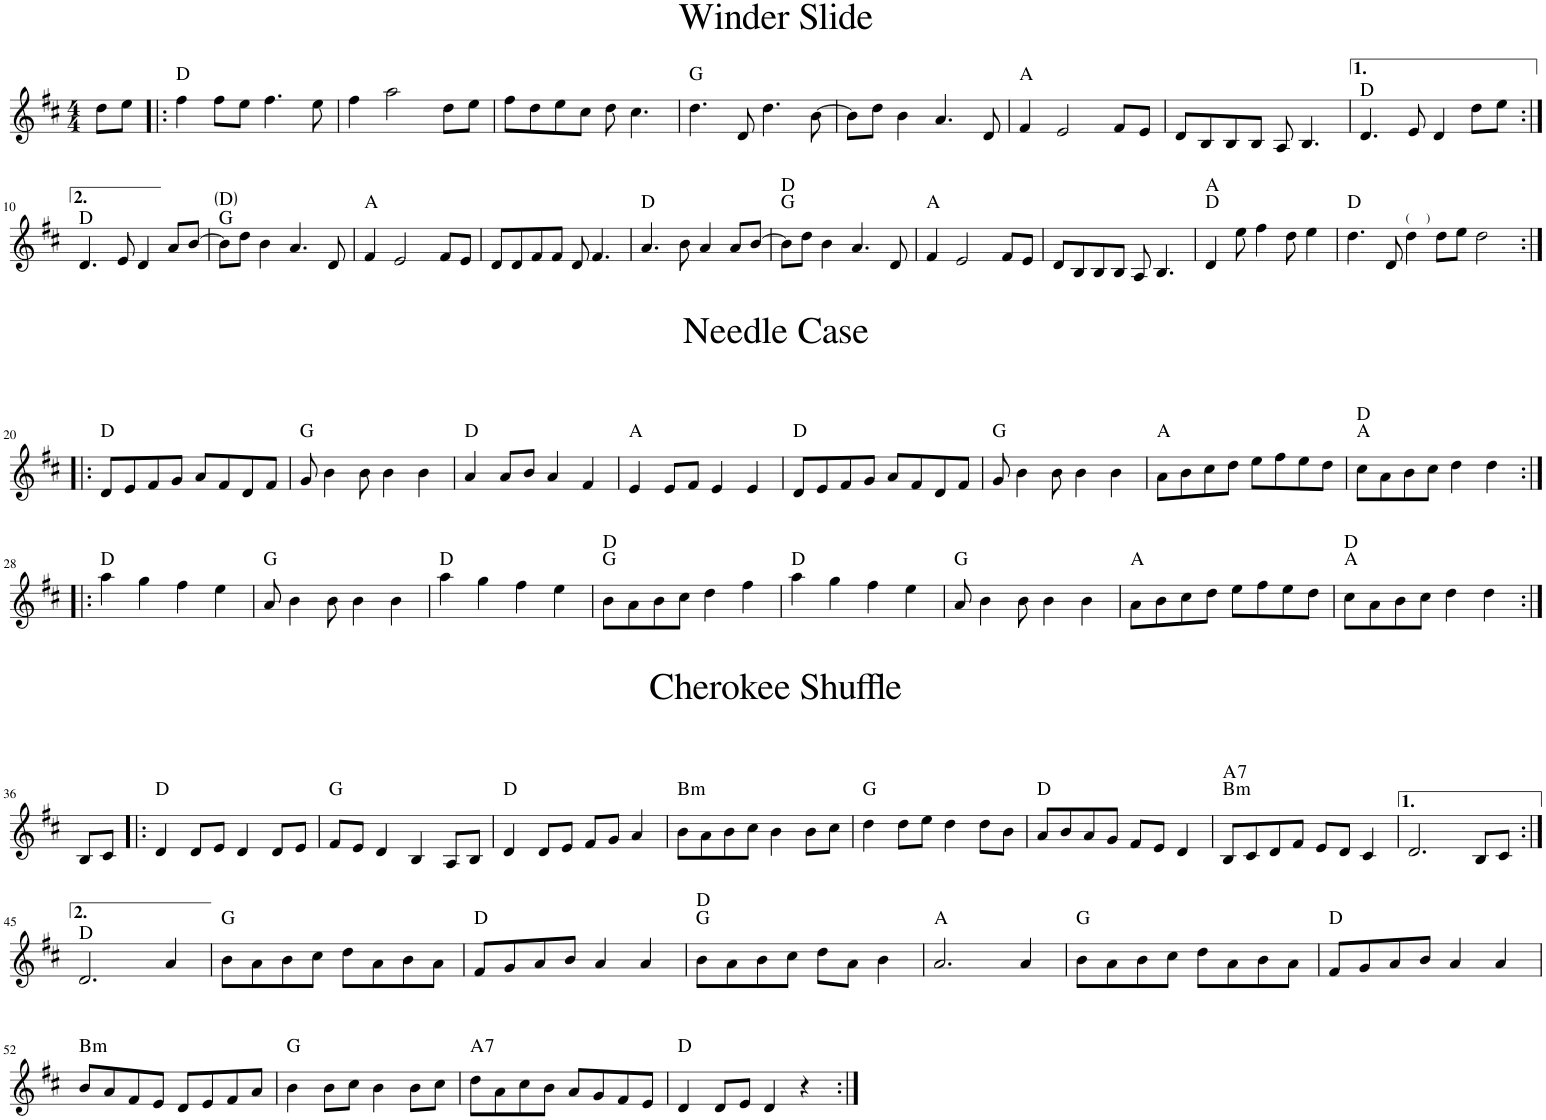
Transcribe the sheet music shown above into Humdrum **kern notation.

**kern	**harte
*part1	*part1
*staff1	*
*I"Grand Piano	*
*I'Pno	*
*clefG2	*
*k[f#c#]	*
*M4/4	*
=1	=1
8dd\L	.
8ee\J	.
=2!|:	=2!|:
4ff#\	D:maj
8ff#\L	.
8ee\J	.
4.ff#\	.
8ee\	.
=3	=3
4ff#\	.
2aa\	.
8dd\L	.
8ee\J	.
=4	=4
8ff#\L	.
8dd\	.
8ee\	.
8cc#\J	.
8dd\	.
4.cc#\	.
=5	=5
4.dd\	G:maj
8d/	.
4.dd\	.
[8b\	.
=6	=6
8b\L]	.
8dd\J	.
4b\	.
4.a/	.
8d/	.
=7	=7
4f#/	A:maj
2e/	.
8f#/L	.
8e/J	.
=8	=8
8d/L	.
8B/	.
8B/	.
8B/J	.
8A/	.
4.B/	.
=9	=9
4.d/	D:maj
8e/	.
4d/	.
8dd\L	.
8ee\J	.
!!LO:LB:g=z
=10:|!	=10:|!
4.d/	D:maj
8e/	.
4d/	.
8a/L	.
[8b/J	.
=11	=11
8b\L]	G:maj D:maj
8dd\J	.
4b\	.
4.a/	.
8d/	.
=12	=12
4f#/	A:maj
2e/	.
8f#/L	.
8e/J	.
=13	=13
8d/L	.
8d/	.
8f#/	.
8f#/J	.
8d/	.
4.f#/	.
=14	=14
4.a/	D:maj
8b\	.
4a/	.
8a/L	.
[8b/J	.
=15	=15
8b\L]	G:maj D:maj
8dd\J	.
4b\	.
4.a/	.
8d/	.
=16	=16
4f#/	A:maj
2e/	.
8f#/L	.
8e/J	.
=17	=17
8d/L	.
8B/	.
8B/	.
8B/J	.
8A/	.
4.B/	.
=18	=18
4d/	D:maj A:maj
8ee\	.
4ff#\	.
8dd\	.
4ee\	.
=19	=19
4.dd\	D:maj
8d/	.
!LO:TX:a:t=(     )	!
4dd\	.
8dd\L	.
8ee\J	.
2dd\	.
!!LO:LB:g=z
=20:|!|:	=20:|!|:
8d/L	D:maj
8e/	.
8f#/	.
8g/J	.
8a/L	.
8f#/	.
8d/	.
8f#/J	.
=21	=21
8g/	G:maj
4b\	.
8b\	.
4b\	.
4b\	.
=22	=22
4a/	D:maj
8a/L	.
8b/J	.
4a/	.
4f#/	.
=23	=23
4e/	A:maj
8e/L	.
8f#/J	.
4e/	.
4e/	.
=24	=24
8d/L	D:maj
8e/	.
8f#/	.
8g/J	.
8a/L	.
8f#/	.
8d/	.
8f#/J	.
=25	=25
8g/	G:maj
4b\	.
8b\	.
4b\	.
4b\	.
=26	=26
8a\L	A:maj
8b\	.
8cc#\	.
8dd\J	.
8ee\L	.
8ff#\	.
8ee\	.
8dd\J	.
=27	=27
8cc#\L	A:maj D:maj
8a\	.
8b\	.
8cc#\J	.
4dd\	.
4dd\	.
!!LO:LB:g=z
=28:|!|:	=28:|!|:
4aa\	D:maj
4gg\	.
4ff#\	.
4ee\	.
=29	=29
8a/	G:maj
4b\	.
8b\	.
4b\	.
4b\	.
=30	=30
4aa\	D:maj
4gg\	.
4ff#\	.
4ee\	.
=31	=31
8b\L	G:maj D:maj
8a\	.
8b\	.
8cc#\J	.
4dd\	.
4ff#\	.
=32	=32
4aa\	D:maj
4gg\	.
4ff#\	.
4ee\	.
=33	=33
8a/	G:maj
4b\	.
8b\	.
4b\	.
4b\	.
=34	=34
8a\L	A:maj
8b\	.
8cc#\	.
8dd\J	.
8ee\L	.
8ff#\	.
8ee\	.
8dd\J	.
=35	=35
8cc#\L	A:maj D:maj
8a\	.
8b\	.
8cc#\J	.
4dd\	.
4dd\	.
!!LO:LB:g=z
=36:|!	=36:|!
8B/L	.
8c#/J	.
=37!|:	=37!|:
4d/	D:maj
8d/L	.
8e/J	.
4d/	.
8d/L	.
8e/J	.
=38	=38
8f#/L	G:maj
8e/J	.
4d/	.
4B/	.
8A/L	.
8B/J	.
=39	=39
4d/	D:maj
8d/L	.
8e/J	.
8f#/L	.
8g/J	.
4a/	.
=40	=40
!	!LO:H:kt=m
8b\L	B:min
8a\	.
8b\	.
8cc#\J	.
4b\	.
8b\L	.
8cc#\J	.
=41	=41
4dd\	G:maj
8dd\L	.
8ee\J	.
4dd\	.
8dd\L	.
8b\J	.
=42	=42
8a/L	D:maj
8b/	.
8a/	.
8g/J	.
8f#/L	.
8e/J	.
4d/	.
=43	=43
!	!LO:H:n=1:kt=m
!	!LO:H:n=2:kt=7
8B/L	B:min A:7
8c#/	.
8d/	.
8f#/J	.
8e/L	.
8d/J	.
4c#/	.
=44	=44
2.d/	.
8B/L	.
8c#/J	.
!!LO:LB:g=z
=45:|!	=45:|!
2.d/	D:maj
4a/	.
=46	=46
8b\L	G:maj
8a\	.
8b\	.
8cc#\J	.
8dd\L	.
8a\	.
8b\	.
8a\J	.
=47	=47
8f#/L	D:maj
8g/	.
8a/	.
8b/J	.
4a/	.
4a/	.
=48	=48
8b\L	G:maj D:maj
8a\	.
8b\	.
8cc#\J	.
8dd\L	.
8a\J	.
4b\	.
=49	=49
2.a/	A:maj
4a/	.
=50	=50
8b\L	G:maj
8a\	.
8b\	.
8cc#\J	.
8dd\L	.
8a\	.
8b\	.
8a\J	.
=51	=51
8f#/L	D:maj
8g/	.
8a/	.
8b/J	.
4a/	.
4a/	.
!!LO:LB:g=z
=52	=52
!	!LO:H:kt=m
8b/L	B:min
8a/	.
8f#/	.
8e/J	.
8d/L	.
8e/	.
8f#/	.
8a/J	.
=53	=53
4b\	G:maj
8b\L	.
8cc#\J	.
4b\	.
8b\L	.
8cc#\J	.
=54	=54
!	!LO:H:kt=7
8dd\L	A:7
8a\	.
8cc#\	.
8b\J	.
8a/L	.
8g/	.
8f#/	.
8e/J	.
=55	=55
4d/	D:maj
8d/L	.
8e/J	.
4d/	.
4r	.
=:|!	=:|!
*-	*-
